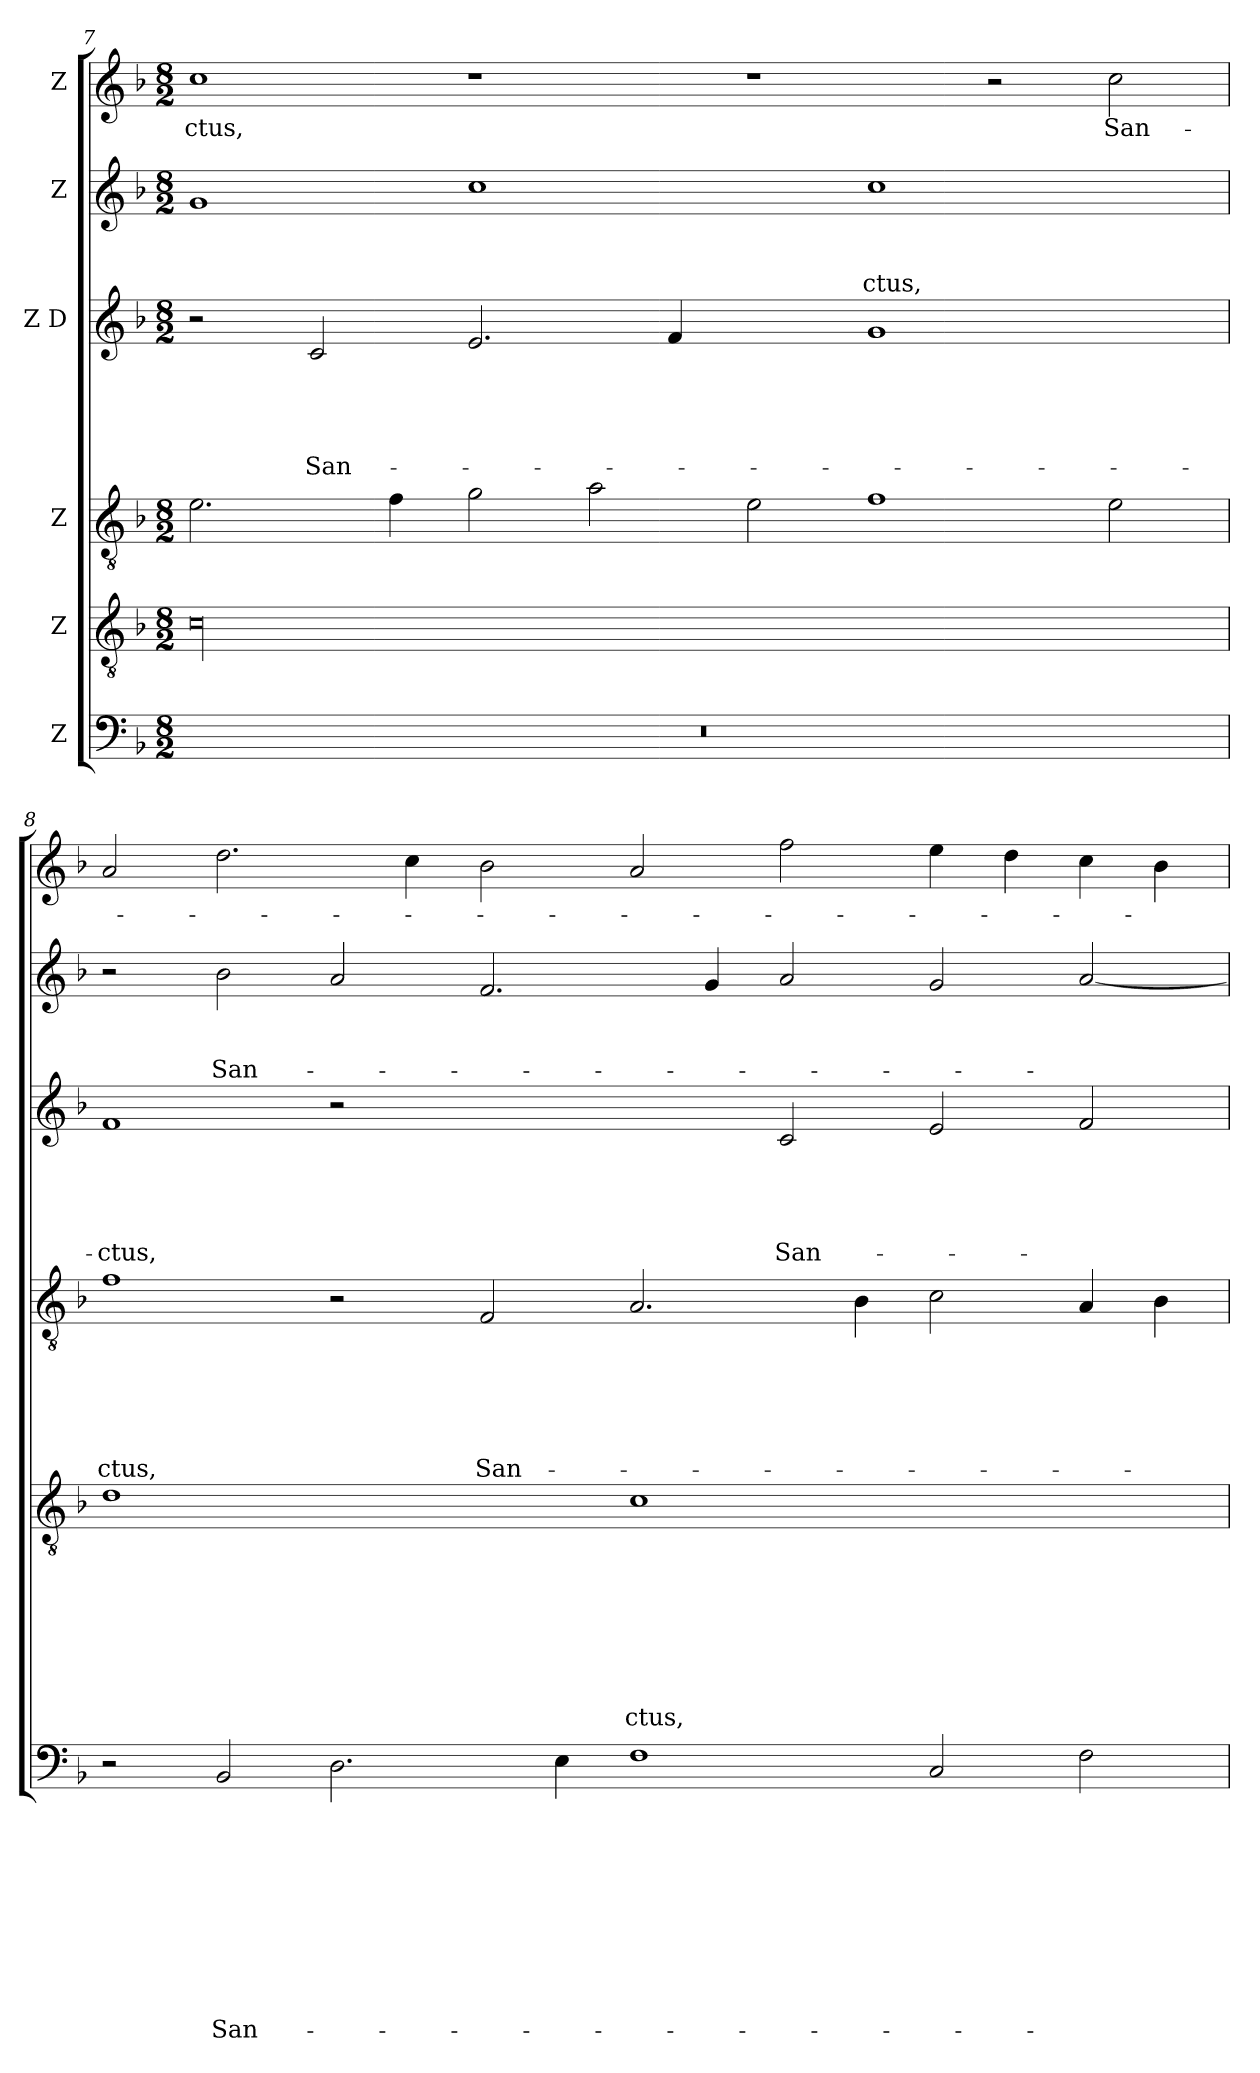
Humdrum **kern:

**kern	**text	**text	**text	**text	**text	**text	**text	**text	**text	**text	**kern	**text	**text	**text	**text	**text	**text	**text	**text	**kern	**text	**text	**text	**text	**text	**text	**kern	**text	**text	**text	**text	**text	**kern	**text	**text	**text	**kern	**text
*part6	*part6	*part6	*part6	*part6	*part6	*part6	*part6	*part6	*part6	*part6	*part5	*part5	*part5	*part5	*part5	*part5	*part5	*part5	*part5	*part4	*part4	*part4	*part4	*part4	*part4	*part4	*part3	*part3	*part3	*part3	*part3	*part3	*part2	*part2	*part2	*part2	*part1	*part1
*staff6	*staff6	*staff6	*staff6	*staff6	*staff6	*staff6	*staff6	*staff6	*staff6	*staff6	*staff5	*staff5	*staff5	*staff5	*staff5	*staff5	*staff5	*staff5	*staff5	*staff4	*staff4	*staff4	*staff4	*staff4	*staff4	*staff4	*staff3	*staff3	*staff3	*staff3	*staff3	*staff3	*staff2	*staff2	*staff2	*staff2	*staff1	*staff1
*I"Z	*	*	*	*	*	*	*	*	*	*	*I"Z	*	*	*	*	*	*	*	*	*I"Z	*	*	*	*	*	*	*I"Z D	*	*	*	*	*	*I"Z	*	*	*	*I"Z	*
!!LO:PB:g=z
*clefF4	*	*	*	*	*	*	*	*	*	*	*clefGv2	*	*	*	*	*	*	*	*	*clefGv2	*	*	*	*	*	*	*clefG2	*	*	*	*	*	*clefG2	*	*	*	*clefG2	*
*k[b-]	*	*	*	*	*	*	*	*	*	*	*k[b-]	*	*	*	*	*	*	*	*	*k[b-]	*	*	*	*	*	*	*k[b-]	*	*	*	*	*	*k[b-]	*	*	*	*k[b-]	*
*F:	*	*	*	*	*	*	*	*	*	*	*F:	*	*	*	*	*	*	*	*	*F:	*	*	*	*	*	*	*F:	*	*	*	*	*	*F:	*	*	*	*F:	*
*M8/2	*	*	*	*	*	*	*	*	*	*	*M8/2	*	*	*	*	*	*	*	*	*M8/2	*	*	*	*	*	*	*M8/2	*	*	*	*	*	*M8/2	*	*	*	*M8/2	*
=7	=7	=7	=7	=7	=7	=7	=7	=7	=7	=7	=7	=7	=7	=7	=7	=7	=7	=7	=7	=7	=7	=7	=7	=7	=7	=7	=7	=7	=7	=7	=7	=7	=7	=7	=7	=7	=7	=7
!	!	!	!	!	!	!	!	!	!	!	!	!	!	!	!	!	!	!	!	!	!	!	!	!	!	!	!	!	!	!	!	!	!	!	!	!	!	!LO:LY:b
00r	.	.	.	.	.	.	.	.	.	.	00c	.	.	.	.	.	.	.	.	2.e\	.	.	.	.	.	.	2r	.	.	.	.	.	1g	.	.	.	1cc	-ctus,
!	!	!	!	!	!	!	!	!	!	!	!	!	!	!	!	!	!	!	!	!	!	!	!	!	!	!	!	!	!	!	!	!LO:LY:b	!	!	!	!	!	!
.	.	.	.	.	.	.	.	.	.	.	.	.	.	.	.	.	.	.	.	.	.	.	.	.	.	.	2c/	.	.	.	.	San-	.	.	.	.	.	.
.	.	.	.	.	.	.	.	.	.	.	.	.	.	.	.	.	.	.	.	4f\	.	.	.	.	.	.	.	.	.	.	.	.	.	.	.	.	.	.
.	.	.	.	.	.	.	.	.	.	.	.	.	.	.	.	.	.	.	.	2g\	.	.	.	.	.	.	2.e/	.	.	.	.	.	1cc	.	.	.	1r	.
.	.	.	.	.	.	.	.	.	.	.	.	.	.	.	.	.	.	.	.	2a\	.	.	.	.	.	.	.	.	.	.	.	.	.	.	.	.	.	.
.	.	.	.	.	.	.	.	.	.	.	.	.	.	.	.	.	.	.	.	.	.	.	.	.	.	.	4f/	.	.	.	.	.	.	.	.	.	.	.
.	.	.	.	.	.	.	.	.	.	.	.	.	.	.	.	.	.	.	.	2e\	.	.	.	.	.	.	2ryy	.	.	.	.	.	2ryy	.	.	.	1r	.
!	!	!	!	!	!	!	!	!	!	!	!	!	!	!	!	!	!	!	!	!	!	!	!	!	!	!	!	!	!	!	!	!	!	!	!	!LO:LY:b	!	!
.	.	.	.	.	.	.	.	.	.	.	.	.	.	.	.	.	.	.	.	1f	.	.	.	.	.	.	1g	.	.	.	.	.	1cc	.	.	-ctus,	.	.
.	.	.	.	.	.	.	.	.	.	.	.	.	.	.	.	.	.	.	.	.	.	.	.	.	.	.	.	.	.	.	.	.	.	.	.	.	2r	.
!	!	!	!	!	!	!	!	!	!	!	!	!	!	!	!	!	!	!	!	!	!	!	!	!	!	!	!	!	!	!	!	!	!	!	!	!	!	!LO:LY:b
.	.	.	.	.	.	.	.	.	.	.	.	.	.	.	.	.	.	.	.	2e\	.	.	.	.	.	.	2ryy	.	.	.	.	.	2ryy	.	.	.	2cc\	San-
=8	=8	=8	=8	=8	=8	=8	=8	=8	=8	=8	=8	=8	=8	=8	=8	=8	=8	=8	=8	=8	=8	=8	=8	=8	=8	=8	=8	=8	=8	=8	=8	=8	=8	=8	=8	=8	=8	=8
!	!	!	!	!	!	!	!	!	!	!	!	!	!	!	!	!	!	!	!	!	!	!	!	!	!	!LO:LY:b	!	!	!	!	!	!LO:LY:b	!	!	!	!	!	!
2r	.	.	.	.	.	.	.	.	.	.	1d	.	.	.	.	.	.	.	.	1f	.	.	.	.	.	-ctus,	1f	.	.	.	.	-ctus,	2r	.	.	.	2a/	.
!	!	!	!	!	!	!	!	!	!	!LO:LY:b	!	!	!	!	!	!	!	!	!	!	!	!	!	!	!	!	!	!	!	!	!	!	!	!	!	!LO:LY:b	!	!
2BB-/	.	.	.	.	.	.	.	.	.	San-	.	.	.	.	.	.	.	.	.	.	.	.	.	.	.	.	.	.	.	.	.	.	2b-\	.	.	San-	2.dd\	.
2.D\	.	.	.	.	.	.	.	.	.	.	1ryy	.	.	.	.	.	.	.	.	2r	.	.	.	.	.	.	2r	.	.	.	.	.	2a/	.	.	.	.	.
.	.	.	.	.	.	.	.	.	.	.	.	.	.	.	.	.	.	.	.	.	.	.	.	.	.	.	.	.	.	.	.	.	.	.	.	.	4cc\	.
!	!	!	!	!	!	!	!	!	!	!	!	!	!	!	!	!	!	!	!	!	!	!	!	!	!	!LO:LY:b	!	!	!	!	!	!	!	!	!	!	!	!
.	.	.	.	.	.	.	.	.	.	.	.	.	.	.	.	.	.	.	.	2F/	.	.	.	.	.	San-	1ryy	.	.	.	.	.	2.f/	.	.	.	2b-\	.
4E\	.	.	.	.	.	.	.	.	.	.	.	.	.	.	.	.	.	.	.	.	.	.	.	.	.	.	.	.	.	.	.	.	.	.	.	.	.	.
!	!	!	!	!	!	!	!	!	!	!	!	!	!	!	!	!	!	!	!LO:LY:b	!	!	!	!	!	!	!	!	!	!	!	!	!	!	!	!	!	!	!
1F	.	.	.	.	.	.	.	.	.	.	1c	.	.	.	.	.	.	.	-ctus,	2.A/	.	.	.	.	.	.	.	.	.	.	.	.	.	.	.	.	2a/	.
.	.	.	.	.	.	.	.	.	.	.	.	.	.	.	.	.	.	.	.	.	.	.	.	.	.	.	.	.	.	.	.	.	4g/	.	.	.	.	.
!	!	!	!	!	!	!	!	!	!	!	!	!	!	!	!	!	!	!	!	!	!	!	!	!	!	!	!	!	!	!	!	!LO:LY:b	!	!	!	!	!	!
.	.	.	.	.	.	.	.	.	.	.	.	.	.	.	.	.	.	.	.	.	.	.	.	.	.	.	2c/	.	.	.	.	San-	2a/	.	.	.	2ff\	.
.	.	.	.	.	.	.	.	.	.	.	.	.	.	.	.	.	.	.	.	4B-\	.	.	.	.	.	.	.	.	.	.	.	.	.	.	.	.	.	.
2C/	.	.	.	.	.	.	.	.	.	.	1ryy	.	.	.	.	.	.	.	.	2c\	.	.	.	.	.	.	2e/	.	.	.	.	.	2g/	.	.	.	4ee\	.
.	.	.	.	.	.	.	.	.	.	.	.	.	.	.	.	.	.	.	.	.	.	.	.	.	.	.	.	.	.	.	.	.	.	.	.	.	4dd\	.
2F\	.	.	.	.	.	.	.	.	.	.	.	.	.	.	.	.	.	.	.	4A/	.	.	.	.	.	.	2f/	.	.	.	.	.	[<2a/	.	.	.	4cc\	.
.	.	.	.	.	.	.	.	.	.	.	.	.	.	.	.	.	.	.	.	4B-\	.	.	.	.	.	.	.	.	.	.	.	.	.	.	.	.	4b-\	.
=	=	=	=	=	=	=	=	=	=	=	=	=	=	=	=	=	=	=	=	=	=	=	=	=	=	=	=	=	=	=	=	=	=	=	=	=	=	=
*-	*-	*-	*-	*-	*-	*-	*-	*-	*-	*-	*-	*-	*-	*-	*-	*-	*-	*-	*-	*-	*-	*-	*-	*-	*-	*-	*-	*-	*-	*-	*-	*-	*-	*-	*-	*-	*-	*-
